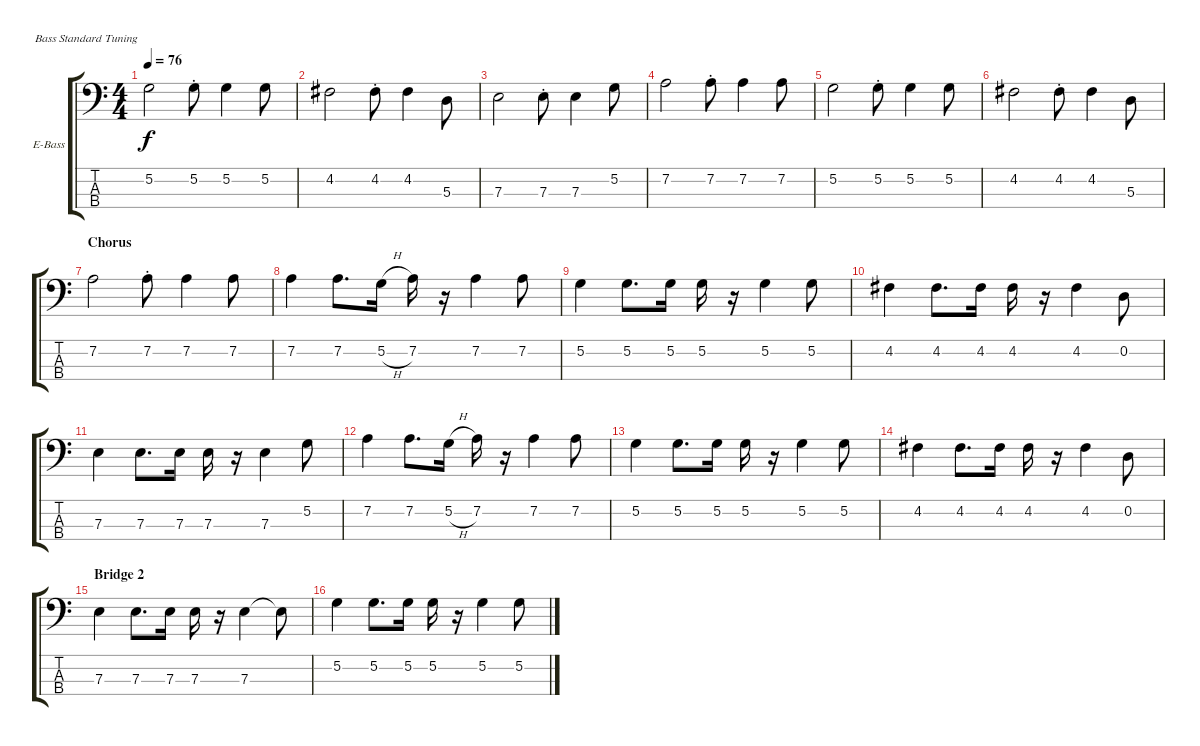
\bracketExtendMode groupsimilarinstruments
\firstSystemTrackNameOrientation horizontal
\otherSystemsTrackNameOrientation horizontal
\track ("Bass" "E-Bass") {instrument electricbassfinger}
\staff {score tabs}
\tuning (G2 D2 A1 E1)
\ts (4 4)
\tempo 76
\clef f4
\scale
0.333333
\ks c
5.2.2{dy f} 5.2{st}.8 5.2.4 5.2.8 |
\scale
0.333333 4.2.2 4.2{st}.8 4.2.4 5.3.8 |
\scale
0.333333 7.3.2 7.3{st}.8 7.3.4 5.2.8 |
\scale
0.333333 7.2.2 7.2{st}.8 7.2.4 7.2.8 |
\scale
0.333333 5.2.2 5.2{st}.8 5.2.4 5.2.8 |
\scale
0.333333 4.2.2 4.2{st}.8 4.2.4 5.3.8 |
\section ("" "Chorus")
\scale
0.333333 7.2.2 7.2{st}.8 7.2.4 7.2.8 |
\scale
0.333333 7.2.4 7.2.8{d} 5.2{h}.16 7.2.16 r.16 7.2.4 7.2.8 |
\scale
0.333333 5.2.4 5.2.8{d} 5.2.16 5.2.16 r.16 5.2.4 5.2.8 |
\scale
0.333333 4.2.4 4.2.8{d} 4.2.16 4.2.16 r.16 4.2.4 0.2.8 |
\scale
0.333333 7.3.4 7.3.8{d} 7.3.16 7.3.16 r.16 7.3.4 5.2.8 |
\scale
0.333333 7.2.4 7.2.8{d} 5.2{h}.16 7.2.16 r.16 7.2.4 7.2.8 |
\scale
0.333333 5.2.4 5.2.8{d} 5.2.16 5.2.16 r.16 5.2.4 5.2.8 |
\scale
0.333333 4.2.4 4.2.8{d} 4.2.16 4.2.16 r.16 4.2.4 0.2.8 |
\section ("" "Bridge 2")
\scale
0.333333 7.3.4 7.3.8{d} 7.3.16 7.3.16 r.16 7.3.4 7.3{t}.8 |
\scale
0.333333 5.2.4 5.2.8{d} 5.2.16 5.2.16 r.16 5.2.4 5.2.8
